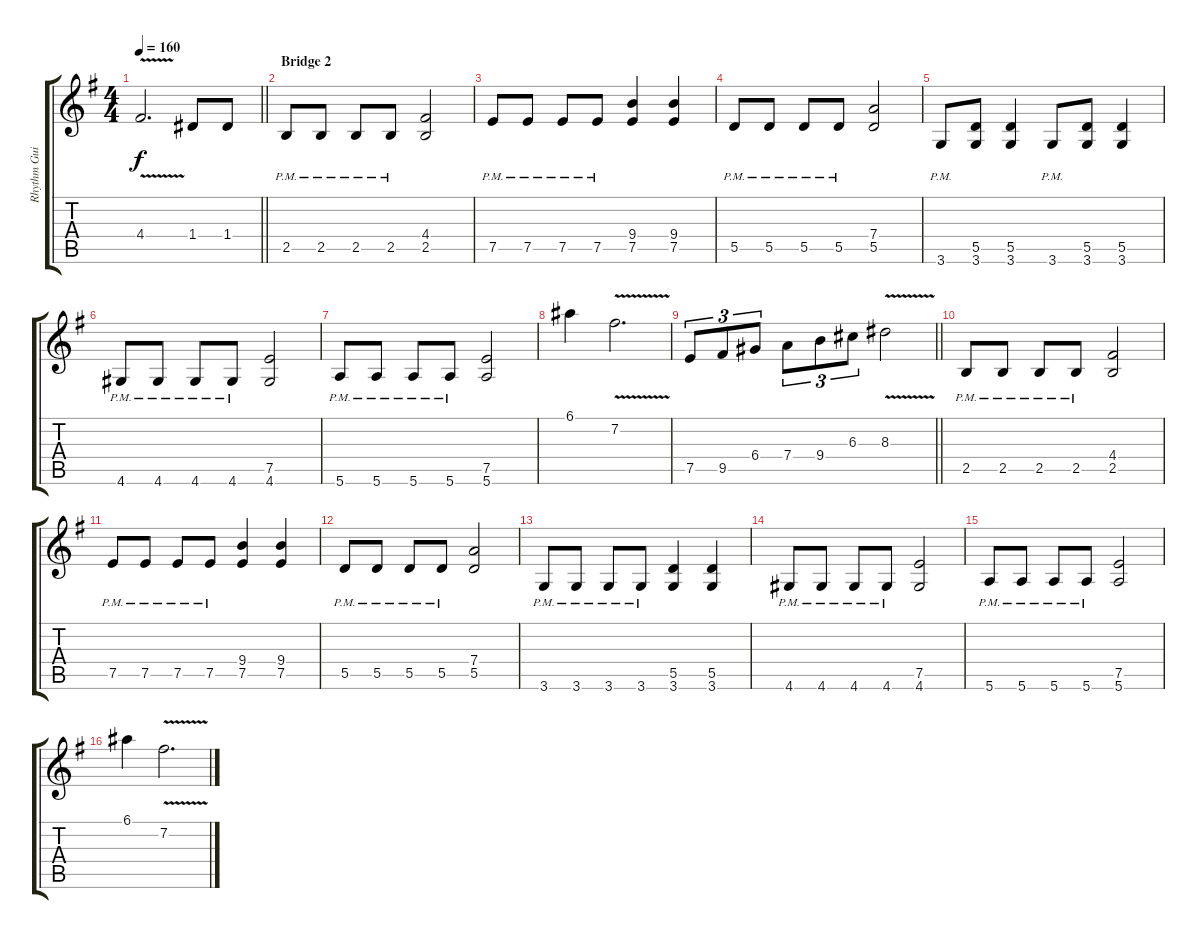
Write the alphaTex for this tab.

\track ("Rhythm Guitar 2: Niklas Dahlin" "Rhythm Gui") {instrument distortionguitar}
\staff {score tabs}
\tuning (E4 B3 G3 D3 A2 E2) {hide}
\ts (4 4)
\tempo 160
\clef g2
\barLineRight lightlight
\ks eminor
4.4{v}.2{d dy f} 1.4.8 1.4.8 |
\section ("" "Bridge 2")
2.5{pm}.8 2.5{pm}.8 2.5{pm}.8 2.5{pm}.8 (4.4 2.5).2 |
7.5{pm}.8 7.5{pm}.8 7.5{pm}.8 7.5{pm}.8 (9.4 7.5).4 (9.4 7.5).4 |
5.5{pm}.8 5.5{pm}.8 5.5{pm}.8 5.5{pm}.8 (7.4 5.5).2 |
3.6{pm}.8 (5.5 3.6).8 (5.5 3.6).4 3.6{pm}.8 (5.5 3.6).8 (5.5 3.6).4 |
4.6{pm}.8 4.6{pm}.8 4.6{pm}.8 4.6{pm}.8 (7.5 4.6).2 |
5.6{pm}.8 5.6{pm}.8 5.6{pm}.8 5.6{pm}.8 (7.5 5.6).2 |
6.1.4 7.2{v}.2{d} |
\barLineRight lightlight
7.5.8{tu (3 2)} 9.5.8{tu (3 2)} 6.4.8{tu (3 2)} 7.4.8{tu (3 2)} 9.4.8{tu (3 2)} 6.3.8{tu (3 2)} 8.3{v}.2 |
2.5{pm}.8 2.5{pm}.8 2.5{pm}.8 2.5{pm}.8 (4.4 2.5).2 |
7.5{pm}.8 7.5{pm}.8 7.5{pm}.8 7.5{pm}.8 (9.4 7.5).4 (9.4 7.5).4 |
5.5{pm}.8 5.5{pm}.8 5.5{pm}.8 5.5{pm}.8 (7.4 5.5).2 |
3.6{pm}.8 3.6{pm}.8 3.6{pm}.8 3.6{pm}.8 (5.5 3.6).4 (5.5 3.6).4 |
4.6{pm}.8 4.6{pm}.8 4.6{pm}.8 4.6{pm}.8 (7.5 4.6).2 |
5.6{pm}.8 5.6{pm}.8 5.6{pm}.8 5.6{pm}.8 (7.5 5.6).2 |
6.1.4 7.2{v}.2{d}
